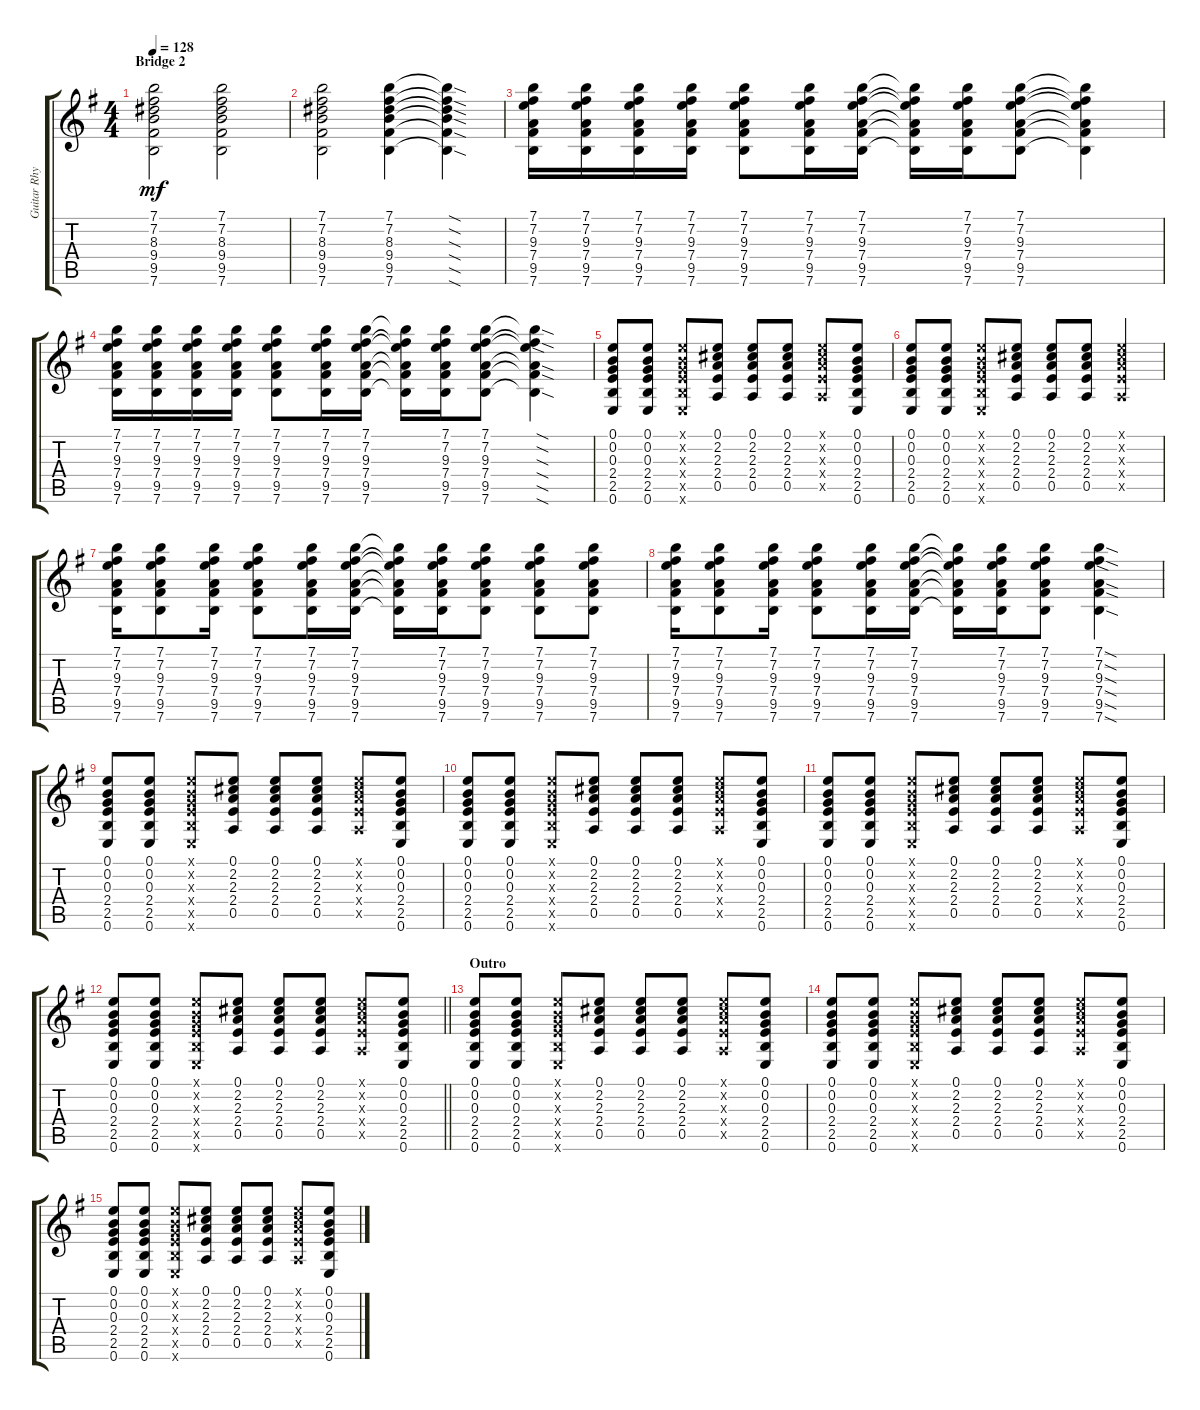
\track ("Guitar Rhythm" "Guitar Rhy") {instrument electricguitarclean}
\staff {score tabs}
\tuning (E4 B3 G3 D3 A2 E2) {hide}
\ts (4 4)
\section ("" "Bridge 2")
\tempo 128
\clef g2
\ks g
(7.1 7.2 8.3 9.4 9.5 7.6).2{dy mf} (7.1 7.2 8.3 9.4 9.5 7.6).2 |
(7.1 7.2 8.3 9.4 9.5 7.6).2 (7.1 7.2 8.3 9.4 9.5 7.6).4 (7.1{sod t} 7.2{sod t} 8.3{sod t} 9.4{sod t} 9.5{sod t} 7.6{sod t}).4 |
(7.1 7.2 9.3 7.4 9.5 7.6).16 (7.1 7.2 9.3 7.4 9.5 7.6).16 (7.1 7.2 9.3 7.4 9.5 7.6).16 (7.1 7.2 9.3 7.4 9.5 7.6).16 (7.1 7.2 9.3 7.4 9.5 7.6).8 (7.1 7.2 9.3 7.4 9.5 7.6).16 (7.1 7.2 9.3 7.4 9.5 7.6).16 (7.1{t} 7.2{t} 9.3{t} 7.4{t} 9.5{t} 7.6{t}).16 (7.1 7.2 9.3 7.4 9.5 7.6).16 (7.1 7.2 9.3 7.4 9.5 7.6).8 (7.1{t} 7.2{t} 9.3{t} 7.4{t} 9.5{t} 7.6{t}).4 |
(7.1 7.2 9.3 7.4 9.5 7.6).16 (7.1 7.2 9.3 7.4 9.5 7.6).16 (7.1 7.2 9.3 7.4 9.5 7.6).16 (7.1 7.2 9.3 7.4 9.5 7.6).16 (7.1 7.2 9.3 7.4 9.5 7.6).8 (7.1 7.2 9.3 7.4 9.5 7.6).16 (7.1 7.2 9.3 7.4 9.5 7.6).16 (7.1{t} 7.2{t} 9.3{t} 7.4{t} 9.5{t} 7.6{t}).16 (7.1 7.2 9.3 7.4 9.5 7.6).16 (7.1 7.2 9.3 7.4 9.5 7.6).8 (7.1{sod t} 7.2{sod t} 9.3{sod t} 7.4{sod t} 9.5{sod t} 7.6{sod t}).4 |
(0.1 0.2 0.3 2.4 2.5 0.6).8 (0.1 0.2 0.3 2.4 2.5 0.6).8 (0.1{x} 0.2{x} 0.3{x} 2.4{x} 2.5{x} 0.6{x}).8 (0.1 2.2 2.3 2.4 0.5).8 (0.1 2.2 2.3 2.4 0.5).8 (0.1 2.2 2.3 2.4 0.5).8 (0.1{x} 2.2{x} 2.3{x} 2.4{x} 0.5{x}).8 (0.1 0.2 0.3 2.4 2.5 0.6).8 |
(0.1 0.2 0.3 2.4 2.5 0.6).8 (0.1 0.2 0.3 2.4 2.5 0.6).8 (0.1{x} 0.2{x} 0.3{x} 2.4{x} 2.5{x} 0.6{x}).8 (0.1 2.2 2.3 2.4 0.5).8 (0.1 2.2 2.3 2.4 0.5).8 (0.1 2.2 2.3 2.4 0.5).8 (0.1{x} 2.2{x} 2.3{x} 2.4{x} 0.5{x}).4 |
(7.1 7.2 9.3 7.4 9.5 7.6).16 (7.1 7.2 9.3 7.4 9.5 7.6).8 (7.1 7.2 9.3 7.4 9.5 7.6).16 (7.1 7.2 9.3 7.4 9.5 7.6).8 (7.1 7.2 9.3 7.4 9.5 7.6).16 (7.1 7.2 9.3 7.4 9.5 7.6).16 (7.1{t} 7.2{t} 9.3{t} 7.4{t} 9.5{t} 7.6{t}).16 (7.1 7.2 9.3 7.4 9.5 7.6).16 (7.1 7.2 9.3 7.4 9.5 7.6).8 (7.1 7.2 9.3 7.4 9.5 7.6).8 (7.1 7.2 9.3 7.4 9.5 7.6).8 |
(7.1 7.2 9.3 7.4 9.5 7.6).16 (7.1 7.2 9.3 7.4 9.5 7.6).8 (7.1 7.2 9.3 7.4 9.5 7.6).16 (7.1 7.2 9.3 7.4 9.5 7.6).8 (7.1 7.2 9.3 7.4 9.5 7.6).16 (7.1 7.2 9.3 7.4 9.5 7.6).16 (7.1{t} 7.2{t} 9.3{t} 7.4{t} 9.5{t} 7.6{t}).16 (7.1 7.2 9.3 7.4 9.5 7.6).16 (7.1 7.2 9.3 7.4 9.5 7.6).8 (7.1{sod} 7.2{sod} 9.3{sod} 7.4{sod} 9.5{sod} 7.6{sod}).4 |
(0.1 0.2 0.3 2.4 2.5 0.6).8 (0.1 0.2 0.3 2.4 2.5 0.6).8 (0.1{x} 0.2{x} 0.3{x} 2.4{x} 2.5{x} 0.6{x}).8 (0.1 2.2 2.3 2.4 0.5).8 (0.1 2.2 2.3 2.4 0.5).8 (0.1 2.2 2.3 2.4 0.5).8 (0.1{x} 2.2{x} 2.3{x} 2.4{x} 0.5{x}).8 (0.1 0.2 0.3 2.4 2.5 0.6).8 |
(0.1 0.2 0.3 2.4 2.5 0.6).8 (0.1 0.2 0.3 2.4 2.5 0.6).8 (0.1{x} 0.2{x} 0.3{x} 2.4{x} 2.5{x} 0.6{x}).8 (0.1 2.2 2.3 2.4 0.5).8 (0.1 2.2 2.3 2.4 0.5).8 (0.1 2.2 2.3 2.4 0.5).8 (0.1{x} 2.2{x} 2.3{x} 2.4{x} 0.5{x}).8 (0.1 0.2 0.3 2.4 2.5 0.6).8 |
(0.1 0.2 0.3 2.4 2.5 0.6).8 (0.1 0.2 0.3 2.4 2.5 0.6).8 (0.1{x} 0.2{x} 0.3{x} 2.4{x} 2.5{x} 0.6{x}).8 (0.1 2.2 2.3 2.4 0.5).8 (0.1 2.2 2.3 2.4 0.5).8 (0.1 2.2 2.3 2.4 0.5).8 (0.1{x} 2.2{x} 2.3{x} 2.4{x} 0.5{x}).8 (0.1 0.2 0.3 2.4 2.5 0.6).8 |
\barLineRight lightlight
(0.1 0.2 0.3 2.4 2.5 0.6).8 (0.1 0.2 0.3 2.4 2.5 0.6).8 (0.1{x} 0.2{x} 0.3{x} 2.4{x} 2.5{x} 0.6{x}).8 (0.1 2.2 2.3 2.4 0.5).8 (0.1 2.2 2.3 2.4 0.5).8 (0.1 2.2 2.3 2.4 0.5).8 (0.1{x} 2.2{x} 2.3{x} 2.4{x} 0.5{x}).8 (0.1 0.2 0.3 2.4 2.5 0.6).8 |
\section ("" "Outro")
(0.1 0.2 0.3 2.4 2.5 0.6).8 (0.1 0.2 0.3 2.4 2.5 0.6).8 (0.1{x} 0.2{x} 0.3{x} 2.4{x} 2.5{x} 0.6{x}).8 (0.1 2.2 2.3 2.4 0.5).8 (0.1 2.2 2.3 2.4 0.5).8 (0.1 2.2 2.3 2.4 0.5).8 (0.1{x} 2.2{x} 2.3{x} 2.4{x} 0.5{x}).8 (0.1 0.2 0.3 2.4 2.5 0.6).8 |
(0.1 0.2 0.3 2.4 2.5 0.6).8 (0.1 0.2 0.3 2.4 2.5 0.6).8 (0.1{x} 0.2{x} 0.3{x} 2.4{x} 2.5{x} 0.6{x}).8 (0.1 2.2 2.3 2.4 0.5).8 (0.1 2.2 2.3 2.4 0.5).8 (0.1 2.2 2.3 2.4 0.5).8 (0.1{x} 2.2{x} 2.3{x} 2.4{x} 0.5{x}).8 (0.1 0.2 0.3 2.4 2.5 0.6).8 |
(0.1 0.2 0.3 2.4 2.5 0.6).8 (0.1 0.2 0.3 2.4 2.5 0.6).8 (0.1{x} 0.2{x} 0.3{x} 2.4{x} 2.5{x} 0.6{x}).8 (0.1 2.2 2.3 2.4 0.5).8 (0.1 2.2 2.3 2.4 0.5).8 (0.1 2.2 2.3 2.4 0.5).8 (0.1{x} 2.2{x} 2.3{x} 2.4{x} 0.5{x}).8 (0.1 0.2 0.3 2.4 2.5 0.6).8
